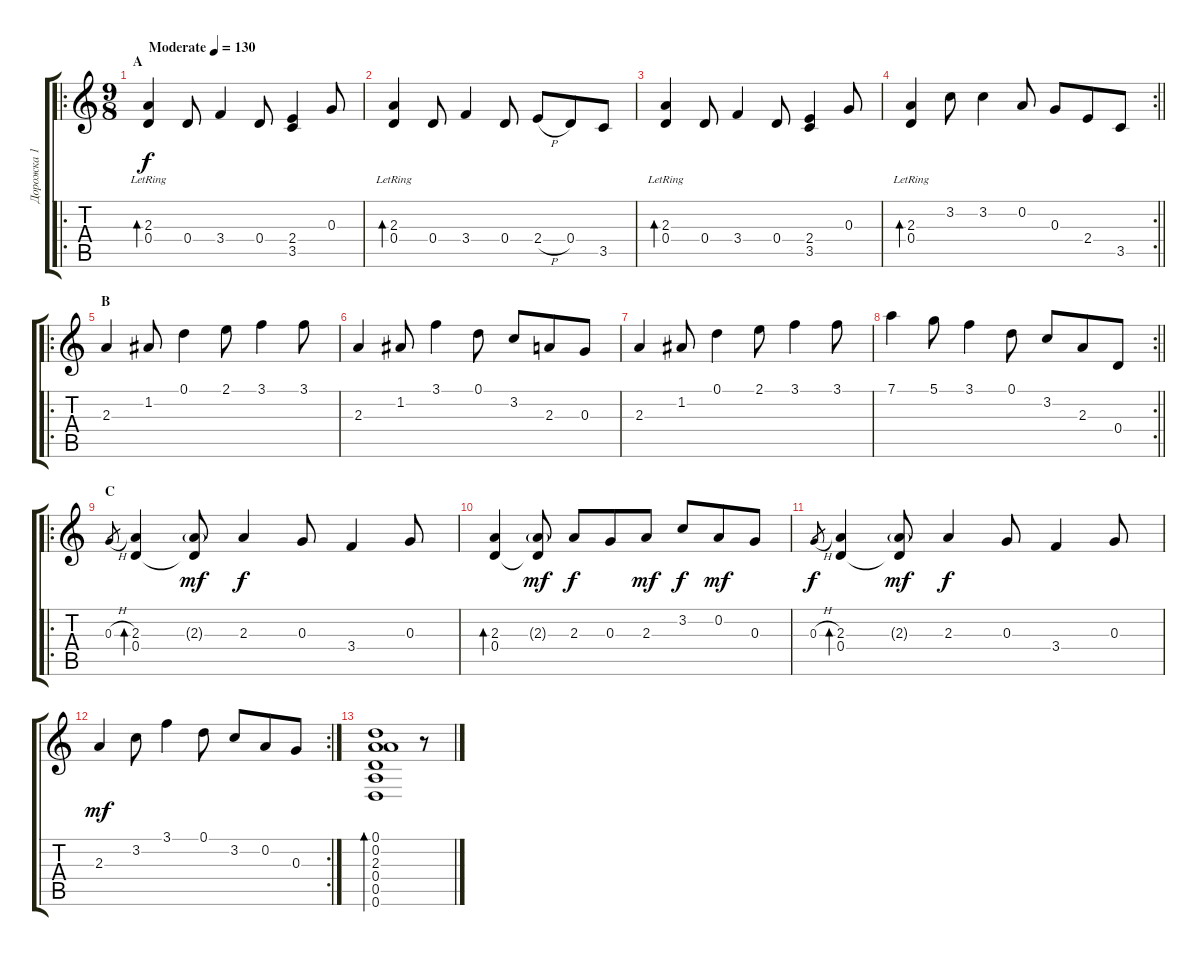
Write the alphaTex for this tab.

\track ("Дорожка 1" "Дорожка 1") {instrument acousticguitarsteel}
\staff {score tabs}
\tuning (D4 A3 G3 D3 A2 D2) {hide}
\ro
\ts (9 8)
\section ("" "A")
\tempo (130 "Moderate")
\clef g2
\ks c
(2.3{lr} 0.4).4{bd 60 dy f instrument acousticguitarsteel} 0.4.8 3.4.4 0.4.8 (2.4 3.5).4 0.3.8 |
(2.3{lr} 0.4).4{bd 60} 0.4.8 3.4.4 0.4.8 2.4{h}.8 0.4.8 3.5.8 |
(2.3{lr} 0.4).4{bd 60} 0.4.8 3.4.4 0.4.8 (2.4 3.5).4 0.3.8 |
\rc 2
\barLineRight lightlight
(2.3{lr} 0.4{lr}).4{bd 60} 3.2.8 3.2.4 0.2.8 0.3.8 2.4.8 3.5.8 |
\ro
\section ("" "B")
2.3.4 1.2.8 0.1.4 2.1.8 3.1.4 3.1.8 |
2.3.4 1.2.8 3.1.4 0.1.8 3.2.8 2.3.8 0.3.8 |
2.3.4 1.2.8 0.1.4 2.1.8 3.1.4 3.1.8 |
\rc 2
\barLineRight lightlight
7.1.4 5.1.8 3.1.4 0.1.8 3.2.8 2.3.8 0.4.8 |
\ro
\section ("" "C")
0.3{h}.8{gr} (2.3 0.4).4{bd 60} (2.3{g} 0.4{t}).8{dy mf} 2.3.4{dy f} 0.3.8 3.4.4 0.3.8 |
(2.3 0.4).4{bd 60} (2.3{g} 0.4{t}).8{dy mf} 2.3.8{dy f} 0.3.8 2.3.8{dy mf} 3.2.8{dy f} 0.2.8{dy mf} 0.3.8 |
0.3{h}.8{gr dy f} (2.3 0.4).4{bd 60} (2.3{g} 0.4{t}).8{dy mf} 2.3.4{dy f} 0.3.8 3.4.4 0.3.8 |
\rc 2
2.3.4{dy mf} 3.2.8 3.1.4 0.1.8 3.2.8 0.2.8 0.3.8 |
(0.1 0.2 2.3 0.4 0.5 0.6).1{bd 60} r.8
